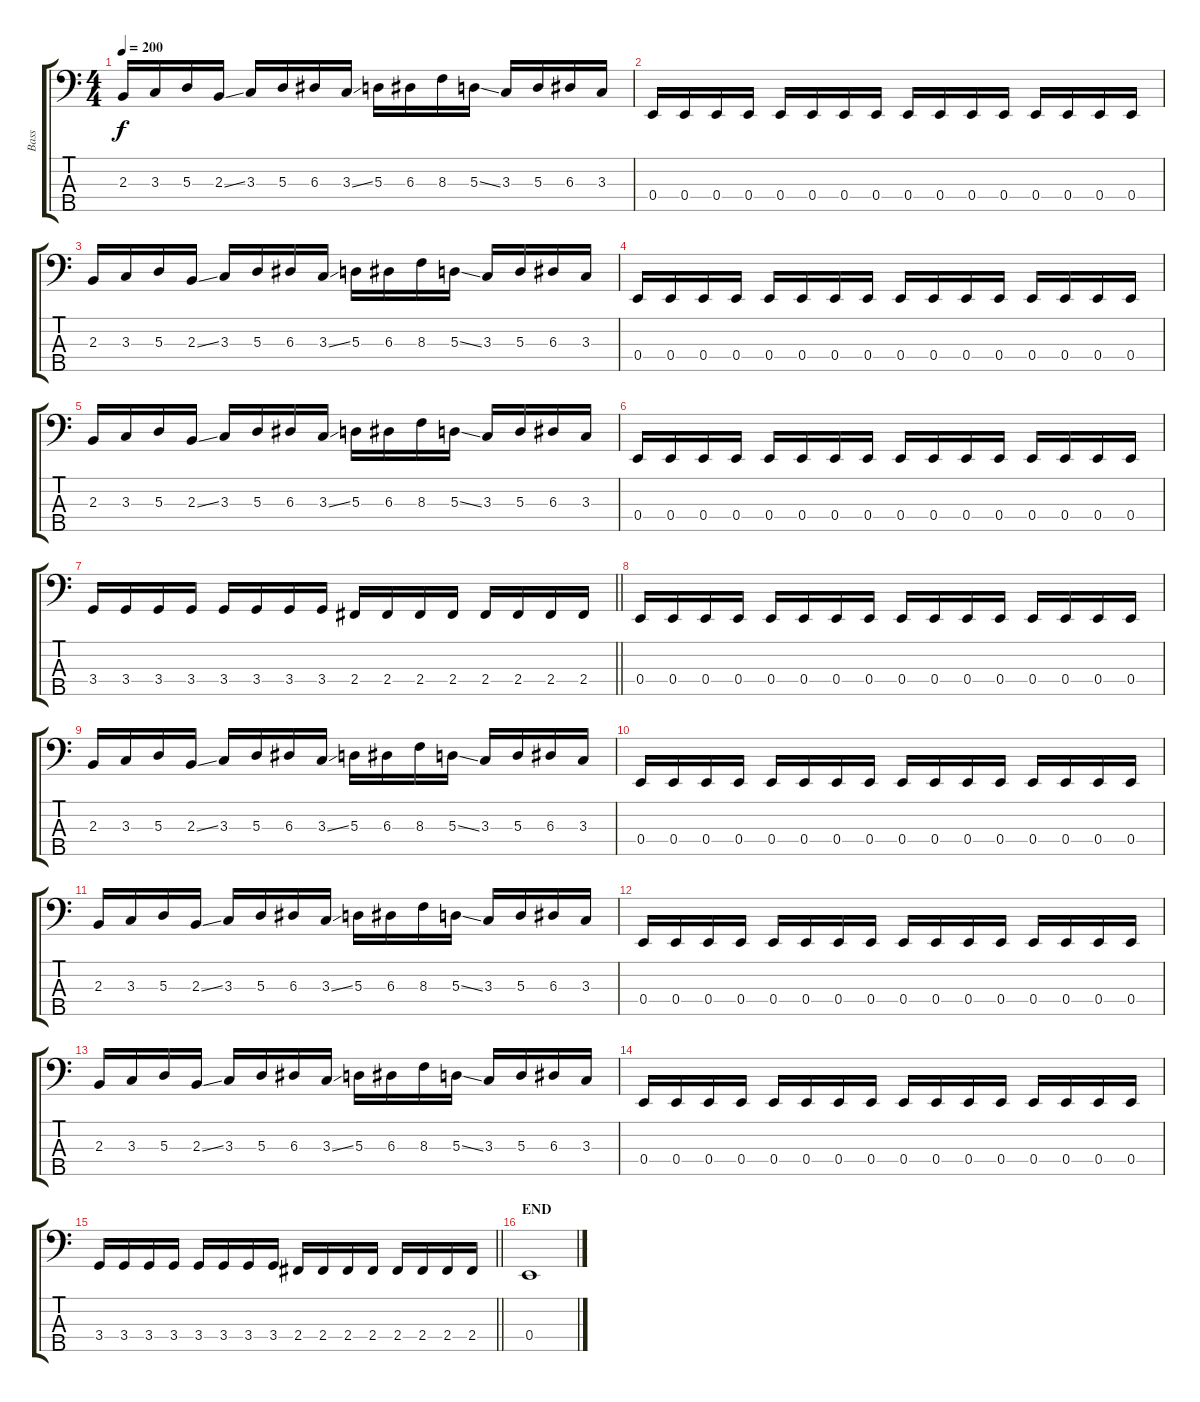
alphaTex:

\track ("Bass" "Bass") {instrument electricbasspick}
\staff {score tabs}
\tuning (G2 D2 A1 E1 B0) {hide}
\ts (4 4)
\tempo 200
\clef f4
\ks c
2.3.16{dy f} 3.3.16 5.3.16 2.3{ss}.16 3.3.16 5.3.16 6.3.16 3.3{ss}.16 5.3.16 6.3.16 8.3.16 5.3{ss}.16 3.3.16 5.3.16 6.3.16 3.3.16 |
0.4.16 0.4.16 0.4.16 0.4.16 0.4.16 0.4.16 0.4.16 0.4.16 0.4.16 0.4.16 0.4.16 0.4.16 0.4.16 0.4.16 0.4.16 0.4.16 |
2.3.16 3.3.16 5.3.16 2.3{ss}.16 3.3.16 5.3.16 6.3.16 3.3{ss}.16 5.3.16 6.3.16 8.3.16 5.3{ss}.16 3.3.16 5.3.16 6.3.16 3.3.16 |
0.4.16 0.4.16 0.4.16 0.4.16 0.4.16 0.4.16 0.4.16 0.4.16 0.4.16 0.4.16 0.4.16 0.4.16 0.4.16 0.4.16 0.4.16 0.4.16 |
2.3.16 3.3.16 5.3.16 2.3{ss}.16 3.3.16 5.3.16 6.3.16 3.3{ss}.16 5.3.16 6.3.16 8.3.16 5.3{ss}.16 3.3.16 5.3.16 6.3.16 3.3.16 |
0.4.16 0.4.16 0.4.16 0.4.16 0.4.16 0.4.16 0.4.16 0.4.16 0.4.16 0.4.16 0.4.16 0.4.16 0.4.16 0.4.16 0.4.16 0.4.16 |
\barLineRight lightlight
3.4.16 3.4.16 3.4.16 3.4.16 3.4.16 3.4.16 3.4.16 3.4.16 2.4.16 2.4.16 2.4.16 2.4.16 2.4.16 2.4.16 2.4.16 2.4.16 |
0.4.16 0.4.16 0.4.16 0.4.16 0.4.16 0.4.16 0.4.16 0.4.16 0.4.16 0.4.16 0.4.16 0.4.16 0.4.16 0.4.16 0.4.16 0.4.16 |
2.3.16 3.3.16 5.3.16 2.3{ss}.16 3.3.16 5.3.16 6.3.16 3.3{ss}.16 5.3.16 6.3.16 8.3.16 5.3{ss}.16 3.3.16 5.3.16 6.3.16 3.3.16 |
0.4.16 0.4.16 0.4.16 0.4.16 0.4.16 0.4.16 0.4.16 0.4.16 0.4.16 0.4.16 0.4.16 0.4.16 0.4.16 0.4.16 0.4.16 0.4.16 |
2.3.16 3.3.16 5.3.16 2.3{ss}.16 3.3.16 5.3.16 6.3.16 3.3{ss}.16 5.3.16 6.3.16 8.3.16 5.3{ss}.16 3.3.16 5.3.16 6.3.16 3.3.16 |
0.4.16 0.4.16 0.4.16 0.4.16 0.4.16 0.4.16 0.4.16 0.4.16 0.4.16 0.4.16 0.4.16 0.4.16 0.4.16 0.4.16 0.4.16 0.4.16 |
2.3.16 3.3.16 5.3.16 2.3{ss}.16 3.3.16 5.3.16 6.3.16 3.3{ss}.16 5.3.16 6.3.16 8.3.16 5.3{ss}.16 3.3.16 5.3.16 6.3.16 3.3.16 |
0.4.16 0.4.16 0.4.16 0.4.16 0.4.16 0.4.16 0.4.16 0.4.16 0.4.16 0.4.16 0.4.16 0.4.16 0.4.16 0.4.16 0.4.16 0.4.16 |
\barLineRight lightlight
3.4.16 3.4.16 3.4.16 3.4.16 3.4.16 3.4.16 3.4.16 3.4.16 2.4.16 2.4.16 2.4.16 2.4.16 2.4.16 2.4.16 2.4.16 2.4.16 |
\section ("" "END")
0.4.1{volume 0}
